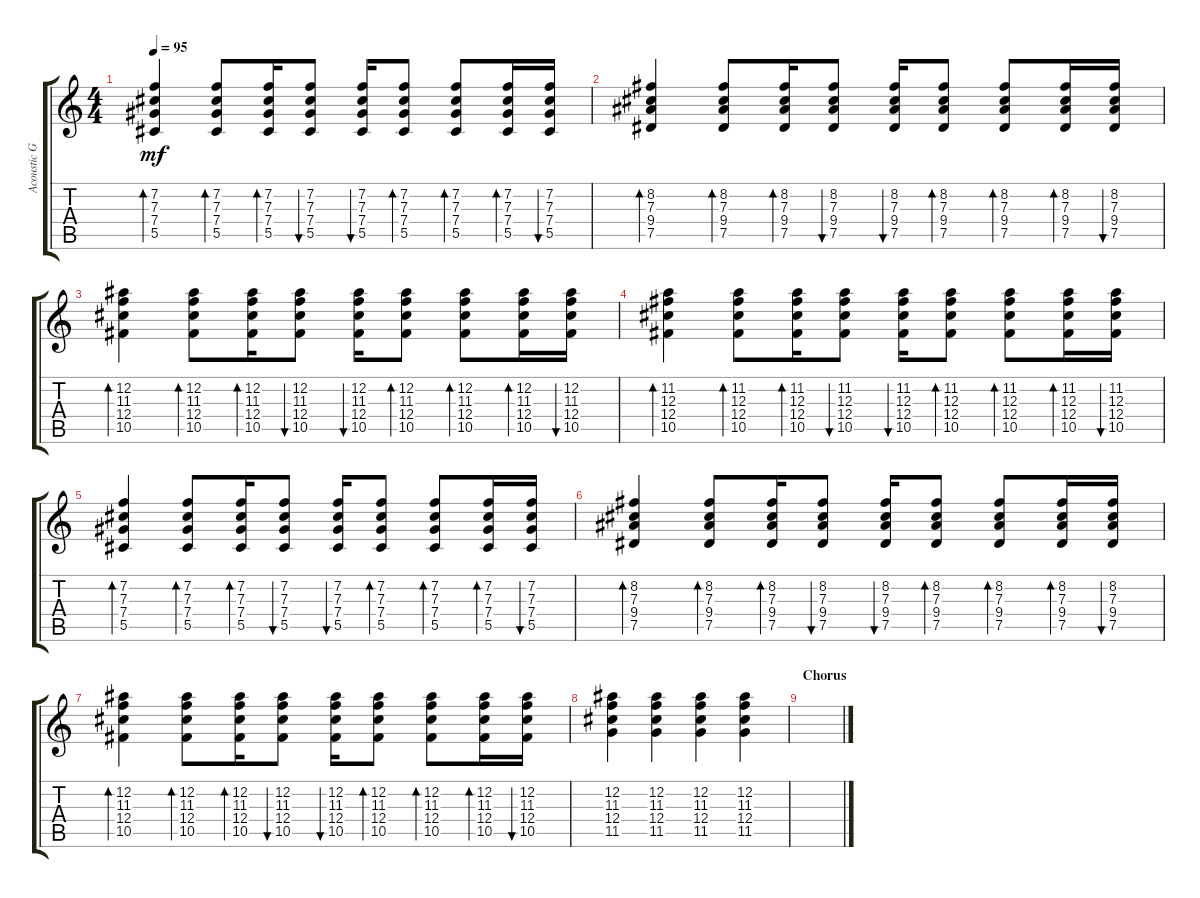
\track ("Acoustic Guitar" "Acoustic G") {instrument acousticguitarsteel}
\staff {score tabs}
\tuning (Eb4 Bb3 Gb3 Db3 Ab2 Eb2) {hide}
\ts (4 4)
\tempo 95
\clef g2
\ks c
(7.2 7.3 7.4 5.5).4{bd 30 dy mf} (7.2 7.3 7.4 5.5).8{bd 30} (7.2 7.3 7.4 5.5).16{bd 30} (7.2 7.3 7.4 5.5).8{bu 30} (7.2 7.3 7.4 5.5).16{bu 30} (7.2 7.3 7.4 5.5).8{bd 30} (7.2 7.3 7.4 5.5).8{bd 30} (7.2 7.3 7.4 5.5).16{bd 30} (7.2 7.3 7.4 5.5).16{bu 30} |
(8.2 7.3 9.4 7.5).4{bd 30} (8.2 7.3 9.4 7.5).8{bd 30} (8.2 7.3 9.4 7.5).16{bd 30} (8.2 7.3 9.4 7.5).8{bu 30} (8.2 7.3 9.4 7.5).16{bu 30} (8.2 7.3 9.4 7.5).8{bd 30} (8.2 7.3 9.4 7.5).8{bd 30} (8.2 7.3 9.4 7.5).16{bd 30} (8.2 7.3 9.4 7.5).16{bu 30} |
(12.2 11.3 12.4 10.5).4{bd 30} (12.2 11.3 12.4 10.5).8{bd 30} (12.2 11.3 12.4 10.5).16{bd 30} (12.2 11.3 12.4 10.5).8{bu 30} (12.2 11.3 12.4 10.5).16{bu 30} (12.2 11.3 12.4 10.5).8{bd 30} (12.2 11.3 12.4 10.5).8{bd 30} (12.2 11.3 12.4 10.5).16{bd 30} (12.2 11.3 12.4 10.5).16{bu 30} |
(11.2 12.3 12.4 10.5).4{bd 30} (11.2 12.3 12.4 10.5).8{bd 30} (11.2 12.3 12.4 10.5).16{bd 30} (11.2 12.3 12.4 10.5).8{bu 30} (11.2 12.3 12.4 10.5).16{bu 30} (11.2 12.3 12.4 10.5).8{bd 30} (11.2 12.3 12.4 10.5).8{bd 30} (11.2 12.3 12.4 10.5).16{bd 30} (11.2 12.3 12.4 10.5).16{bu 30} |
(7.2 7.3 7.4 5.5).4{bd 30} (7.2 7.3 7.4 5.5).8{bd 30} (7.2 7.3 7.4 5.5).16{bd 30} (7.2 7.3 7.4 5.5).8{bu 30} (7.2 7.3 7.4 5.5).16{bu 30} (7.2 7.3 7.4 5.5).8{bd 30} (7.2 7.3 7.4 5.5).8{bd 30} (7.2 7.3 7.4 5.5).16{bd 30} (7.2 7.3 7.4 5.5).16{bu 30} |
(8.2 7.3 9.4 7.5).4{bd 30} (8.2 7.3 9.4 7.5).8{bd 30} (8.2 7.3 9.4 7.5).16{bd 30} (8.2 7.3 9.4 7.5).8{bu 30} (8.2 7.3 9.4 7.5).16{bu 30} (8.2 7.3 9.4 7.5).8{bd 30} (8.2 7.3 9.4 7.5).8{bd 30} (8.2 7.3 9.4 7.5).16{bd 30} (8.2 7.3 9.4 7.5).16{bu 30} |
(12.2 11.3 12.4 10.5).4{bd 30} (12.2 11.3 12.4 10.5).8{bd 30} (12.2 11.3 12.4 10.5).16{bd 30} (12.2 11.3 12.4 10.5).8{bu 30} (12.2 11.3 12.4 10.5).16{bu 30} (12.2 11.3 12.4 10.5).8{bd 30} (12.2 11.3 12.4 10.5).8{bd 30} (12.2 11.3 12.4 10.5).16{bd 30} (12.2 11.3 12.4 10.5).16{bu 30} |
(12.2 11.3 12.4 11.5).4 (12.2 11.3 12.4 11.5).4 (12.2 11.3 12.4 11.5).4 (12.2 11.3 12.4 11.5).4 |
\section ("" "Chorus")
